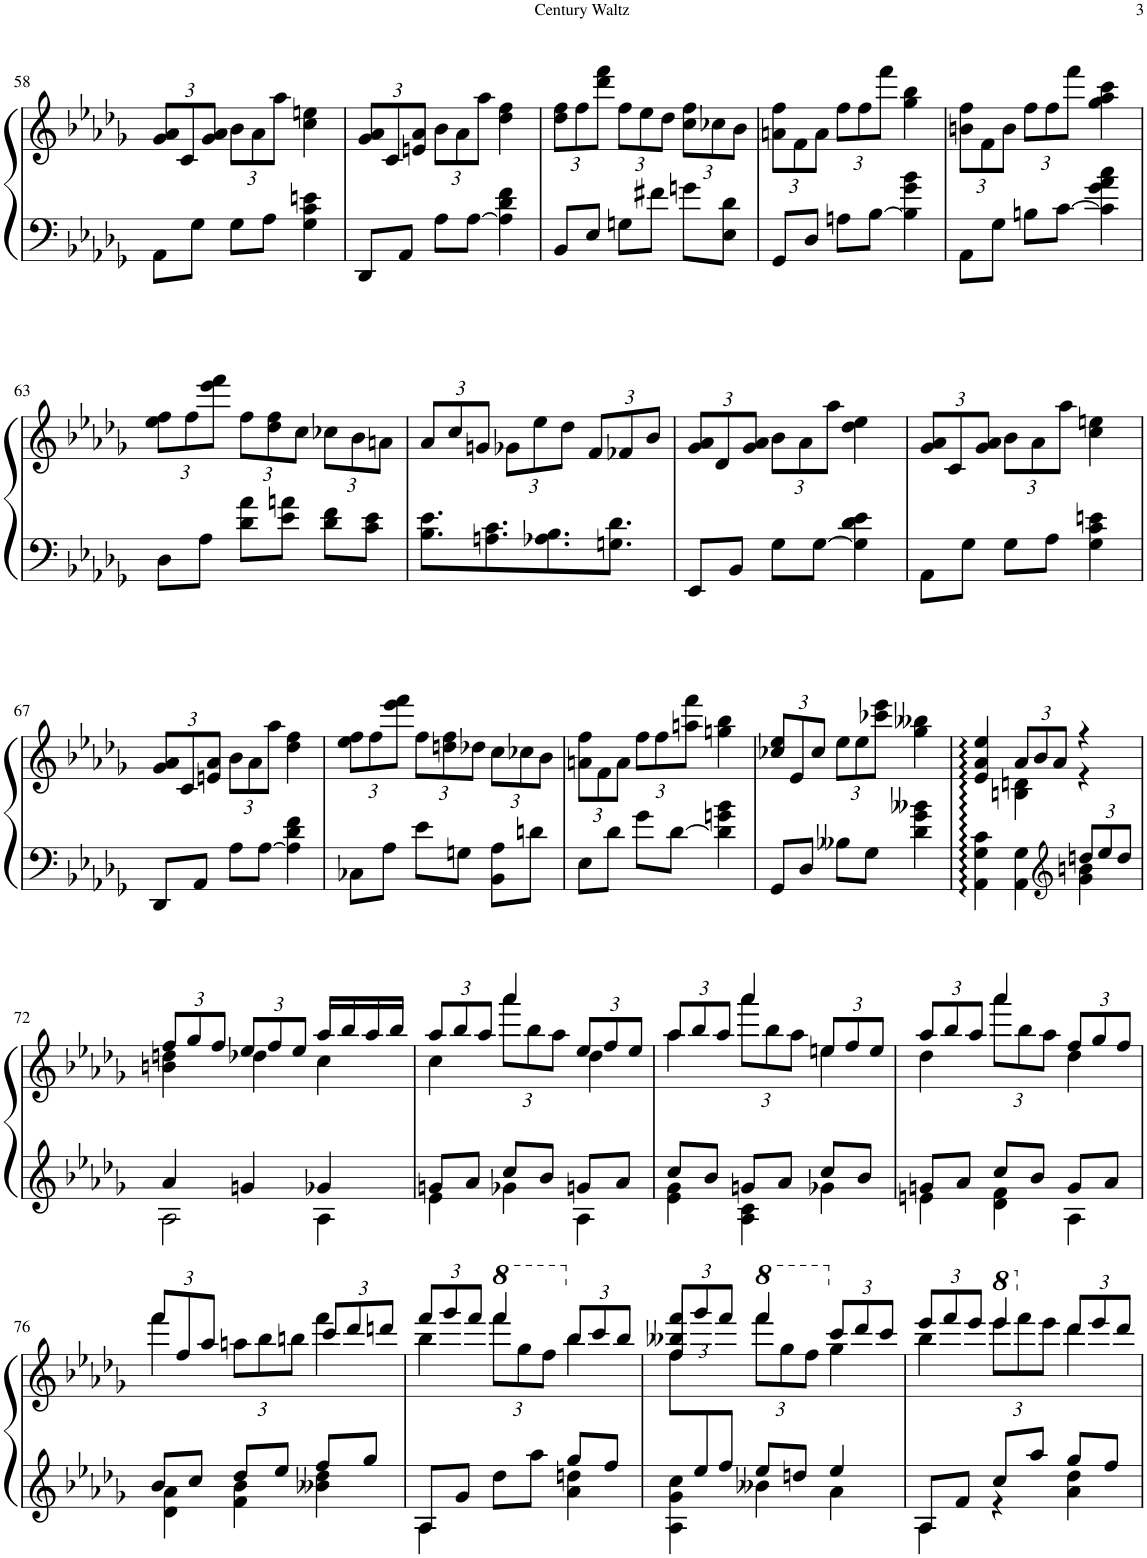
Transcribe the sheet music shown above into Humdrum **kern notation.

**kern	**kern
*part1	*part1
*staff2	*staff1
*I"Piano	*
*I'Pno.	*
!!LO:PB:g=z
*clefF4	*clefG2
*k[b-e-a-d-g-]	*k[b-e-a-d-g-]
*M3/4	*M3/4
*	*Xbrackettup
=58	=58
8AA-\L	12g-/ 12a-/L
.	12c/
8G-\J	.
.	12g-/ 12a-/J
8G-\L	12b-\L
.	12a-\
8A-\J	.
.	12aa-\J
4G-\ 4c\ 4en\	4cc\ 4een\
=59	=59
8DD-/L	12g-/ 12a-/L
.	12c/
8AA-/J	.
.	12en/ 12a-/J
8A-\L	12b-\L
.	12a-\
[8A-\J	.
.	12aa-\J
4A-\] 4d-\ 4f\	4dd-\ 4ff\
=60	=60
8BB-/L	12dd-\ 12ff\L
.	12ff\
8E-/J	.
.	12ddd-\ 12fff\J
8Gn\L	12ff\L
.	12ee-\
8f#X\J	.
.	12dd-\J
8gn\L	12cc\ 12ff\L
.	12cc-X\
8E-\ 8d-\J	.
.	12b-\J
=61	=61
8GG-/L	12an\ 12ff\L
.	12f\
8D-/J	.
.	12a\J
8An\L	12ff\L
.	12ff\
[8B-\J	.
.	12fff\J
4B-\] 4g-\ 4b-\	4gg-\ 4bb-\
=62	=62
8AA-\L	12bn\ 12ff\L
.	12f\
8G-\J	.
.	12b\J
8Bn\L	12ff\L
.	12ff\
[8c\J	.
.	12fff\J
4c\] 4g-\ 4a-\ 4cc\	4gg-\ 4aa-\ 4ccc\
!!LO:LB:g=z
=63	=63
8D-\L	12ee-\ 12ff\L
.	12ff\
8A-\J	.
.	12eee-\ 12fff\J
8d-\ 8a-\L	12ff\L
.	12dd-\ 12ff\
8e-\ 8an\J	.
.	12cc\J
8d-\ 8f\L	12cc-X\L
.	12b-\
8c\ 8e-\J	.
.	12an\J
=64	=64
8.B-\ 8.e-\L	12a-/L
.	12cc/
.	12gn/J
8.An\ 8.c\	.
.	12g-X\L
.	12ee-\
8.A-X\ 8.B-\	.
.	12dd-\J
.	12f/L
8.Gn\ 8.d-\J	.
.	12f-X/
.	12b-/J
=65	=65
8EE-/L	12g-/ 12a-/L
.	12d-/
8BB-/J	.
.	12g-/ 12a-/J
8G-\L	12b-\L
.	12a-\
[8G-\J	.
.	12aa-\J
4G-\] 4d-\ 4e-\	4dd-\ 4ee-\
=66	=66
8AA-\L	12g-/ 12a-/L
.	12c/
8G-\J	.
.	12g-/ 12a-/J
8G-\L	12b-\L
.	12a-\
8A-\J	.
.	12aa-\J
4G-\ 4c\ 4en\	4cc\ 4een\
!!LO:LB:g=z
=67	=67
8DD-/L	12g-/ 12a-/L
.	12c/
8AA-/J	.
.	12en/ 12a-/J
8A-\L	12b-\L
.	12a-\
[8A-\J	.
.	12aa-\J
4A-\] 4d-\ 4f\	4dd-\ 4ff\
=68	=68
8C-X\L	12ee-\ 12ff\L
.	12ff\
8A-\J	.
.	12eee-\ 12fff\J
8e-\L	12ff\L
.	12ddn\ 12ff\
8Gn\J	.
.	12dd-X\J
8BB-\ 8A-\L	12cc\L
.	12cc-X\
8dn\J	.
.	12b-\J
=69	=69
8E-\L	12an\ 12ff\L
.	12f\
8d-\J	.
.	12a\J
8g-\L	12ff\L
.	12ff\
[8d-\J	.
.	12aan\ 12fff\J
4d-\] 4gn\ 4b-\	4ggn\ 4bb-\
=70	=70
8GG-/L	12cc-X/ 12ee-/L
.	12e-/
8D-/J	.
.	12cc-/J
8B--X\L	12ee-\L
.	12ee-\
8G-\J	.
.	12ccc-X\ 12eee-\J
4d-\ 4g-\ 4b--X\	4gg-\ 4bb--X\
=71	=71
*^	*^
4AA-\:: 4G-\:: 4c\::	2ryy	4e-/:: 4a-/:: 4ee-/::	4ryy
4AA-\ 4G-\	.	4Bn\ 4dn\	12a-/L
.	.	.	12b-/
.	.	.	12a-/J
*clefG2	*	*	*
*	*Xbrackettup	*	*
4g-\ 4bn\	12ddn/L	4r	4r
.	12ee-/	.	.
.	12dd/J	.	.
!!LO:LB:g=z	!!
=72	=72	=72	=72
4a-/	2A-\	4bn\ 4ddn\	12ff/L
.	.	.	12gg-/
.	.	.	12ff/J
4gn/	.	4dd-X\	12ee-/L
.	.	.	12ff/
.	.	.	12ee-/J
4g-X/	4A-\	4cc\	16aa-/LL
.	.	.	16bb-/
.	.	.	16aa-/
.	.	.	16bb-/JJ
=73	=73	=73	=73
8gn/L	4e-\	12aa-/L	4cc\
.	.	12bb-/	.
8a-/J	.	.	.
.	.	12aa-/J	.
8cc/L	4g-X\	12aaa-\L	4aaa-/
.	.	12bb-\	.
8b-/J	.	.	.
.	.	12aa-\J	.
8gn/L	4A-\	12ee-/L	4dd-\
.	.	12ff/	.
8a-/J	.	.	.
.	.	12ee-/J	.
=74	=74	=74	=74
8cc/L	4e-\ 4g-\	12aa-/L	4aa-\
.	.	12bb-/	.
8b-/J	.	.	.
.	.	12aa-/J	.
8gn/L	4A-\ 4c\	12aaa-\L	4aaa-/
.	.	12bb-\	.
8a-/J	.	.	.
.	.	12aa-\J	.
8cc/L	4g-X\	12een/L	4ee\
.	.	12ff/	.
8b-/J	.	.	.
.	.	12ee/J	.
=75	=75	=75	=75
8gn/L	4en\	12aa-/L	4dd-\
.	.	12bb-/	.
8a-/J	.	.	.
.	.	12aa-/J	.
8cc/L	4d-\ 4f\	12aaa-\L	4aaa-/
.	.	12bb-\	.
8b-/J	.	.	.
.	.	12aa-\J	.
8g/L	4A-\	12ff/L	4dd-\
.	.	12gg-/	.
8a-/J	.	.	.
.	.	12ff/J	.
!!LO:LB:g=z	!!
=76	=76	=76	=76
8b-/L	4d-\ 4a-\	12fff/L	4fff\
.	.	12ff/	.
8cc/J	.	.	.
.	.	12aa-/J	.
8dd-/L	4f\ 4b-\	12aan\L	4ryy
.	.	12bb-\	.
8ee-/J	.	.	.
.	.	12bbn\J	.
8ff/L	4b--X\ 4dd-\	12ccc/L	4fff\
.	.	12ddd-/	.
8gg-/J	.	.	.
.	.	12dddn/J	.
=77	=77	=77	=77
8A-/L	4A-\	12fff/L	4bb-\
.	.	12ggg-/	.
8g-/J	.	.	.
.	.	12fff/J	.
*	*	*8va	*
8dd-\L	4ryy	12ffff\L	4ffff/
.	.	12ggg-\	.
8aa-\J	.	.	.
.	.	12fff\J	.
*	*	*X8va	*
8gg-/L	4a-\ 4ddn\	12bb-/L	4bb-\
.	.	12ccc/	.
8ff/J	.	.	.
.	.	12bb-/J	.
=78	=78	=78	=78
*	*	*	*^
12ryy	4A-\ 4g-\ 4cc\	12ff/L	4bb--X/ 4fff/	12ff\L
12ee-/	.	12ggg-/	.	3%2ryy
12ff/J	.	12fff/J	.	.
*	*	*8va	*	*
8ee-/L	4b--X\	12ffff\L	4ffff/	.
.	.	12ggg-\	.	.
8ddn/J	.	.	.	.
.	.	12fff\J	.	.
*	*	*X8va	*	*
4ee-/	4a-\	12ccc/L	4gg-\	.
.	.	12ddd-/	.	.
.	.	12ccc/J	.	.
*	*	*	*v	*v
=79	=79	=79	=79
8A-/L	4A-\	12eee-/L	4bb-\
.	.	12fff/	.
8f/J	.	.	.
.	.	12eee-/J	.
*	*	*8va	*
8cc/L	4r	12eeee-\L	4eeee-/
.	.	12fff\	.
8aa-/J	.	.	.
.	.	12eee-\J	.
*	*	*X8va	*
8gg-/L	4a-\ 4dd-\	12ddd-/L	4ddd-\
.	.	12eee-/	.
8ff/J	.	.	.
.	.	12ddd-/J	.
*v	*v	*	*
*	*v	*v
=	=
*-	*-
